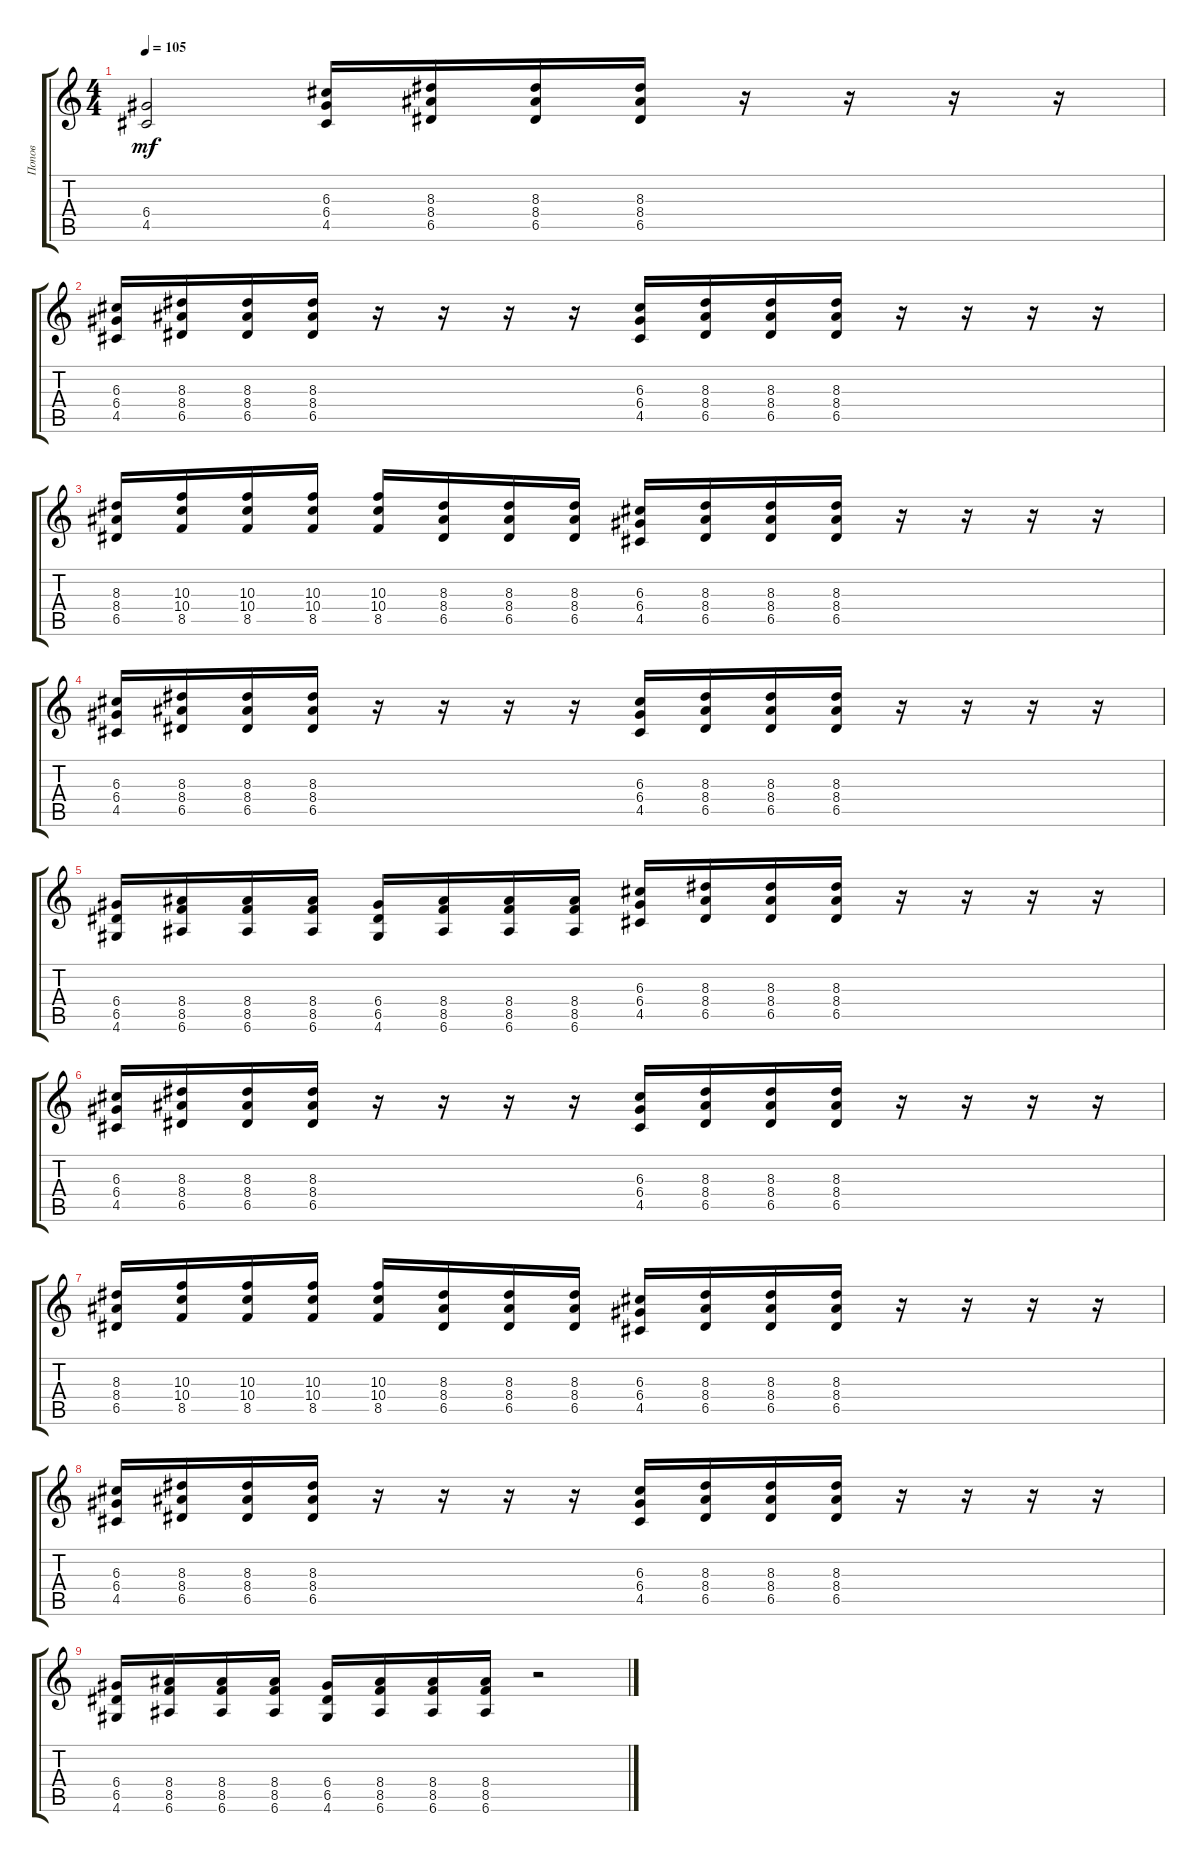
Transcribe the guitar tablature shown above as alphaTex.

\track ("Попов" "Попов") {instrument distortionguitar}
\staff {score tabs}
\tuning (E4 B3 G3 D3 A2 E2) {hide}
\ts (4 4)
\tempo 105
\clef g2
\ks c
(6.4 4.5).2{dy mf} (6.3 6.4 4.5).16 (8.3 8.4 6.5).16 (8.3 8.4 6.5).16 (8.3 8.4 6.5).16 r.16 r.16 r.16 r.16 |
(6.3 6.4 4.5).16 (8.3 8.4 6.5).16 (8.3 8.4 6.5).16 (8.3 8.4 6.5).16 r.16 r.16 r.16 r.16 (6.3 6.4 4.5).16 (8.3 8.4 6.5).16 (8.3 8.4 6.5).16 (8.3 8.4 6.5).16 r.16 r.16 r.16 r.16 |
(8.3 8.4 6.5).16 (10.3 10.4 8.5).16 (10.3 10.4 8.5).16 (10.3 10.4 8.5).16 (10.3 10.4 8.5).16 (8.3 8.4 6.5).16 (8.3 8.4 6.5).16 (8.3 8.4 6.5).16 (6.3 6.4 4.5).16 (8.3 8.4 6.5).16 (8.3 8.4 6.5).16 (8.3 8.4 6.5).16 r.16 r.16 r.16 r.16 |
(6.3 6.4 4.5).16 (8.3 8.4 6.5).16 (8.3 8.4 6.5).16 (8.3 8.4 6.5).16 r.16 r.16 r.16 r.16 (6.3 6.4 4.5).16 (8.3 8.4 6.5).16 (8.3 8.4 6.5).16 (8.3 8.4 6.5).16 r.16 r.16 r.16 r.16 |
(6.4 6.5 4.6).16 (8.4 8.5 6.6).16 (8.4 8.5 6.6).16 (8.4 8.5 6.6).16 (6.4 6.5 4.6).16 (8.4 8.5 6.6).16 (8.4 8.5 6.6).16 (8.4 8.5 6.6).16 (6.3 6.4 4.5).16 (8.3 8.4 6.5).16 (8.3 8.4 6.5).16 (8.3 8.4 6.5).16 r.16 r.16 r.16 r.16 |
(6.3 6.4 4.5).16 (8.3 8.4 6.5).16 (8.3 8.4 6.5).16 (8.3 8.4 6.5).16 r.16 r.16 r.16 r.16 (6.3 6.4 4.5).16 (8.3 8.4 6.5).16 (8.3 8.4 6.5).16 (8.3 8.4 6.5).16 r.16 r.16 r.16 r.16 |
(8.3 8.4 6.5).16 (10.3 10.4 8.5).16 (10.3 10.4 8.5).16 (10.3 10.4 8.5).16 (10.3 10.4 8.5).16 (8.3 8.4 6.5).16 (8.3 8.4 6.5).16 (8.3 8.4 6.5).16 (6.3 6.4 4.5).16 (8.3 8.4 6.5).16 (8.3 8.4 6.5).16 (8.3 8.4 6.5).16 r.16 r.16 r.16 r.16 |
(6.3 6.4 4.5).16 (8.3 8.4 6.5).16 (8.3 8.4 6.5).16 (8.3 8.4 6.5).16 r.16 r.16 r.16 r.16 (6.3 6.4 4.5).16 (8.3 8.4 6.5).16 (8.3 8.4 6.5).16 (8.3 8.4 6.5).16 r.16 r.16 r.16 r.16 |
(6.4 6.5 4.6).16 (8.4 8.5 6.6).16 (8.4 8.5 6.6).16 (8.4 8.5 6.6).16 (6.4 6.5 4.6).16 (8.4 8.5 6.6).16 (8.4 8.5 6.6).16 (8.4 8.5 6.6).16 r.2
